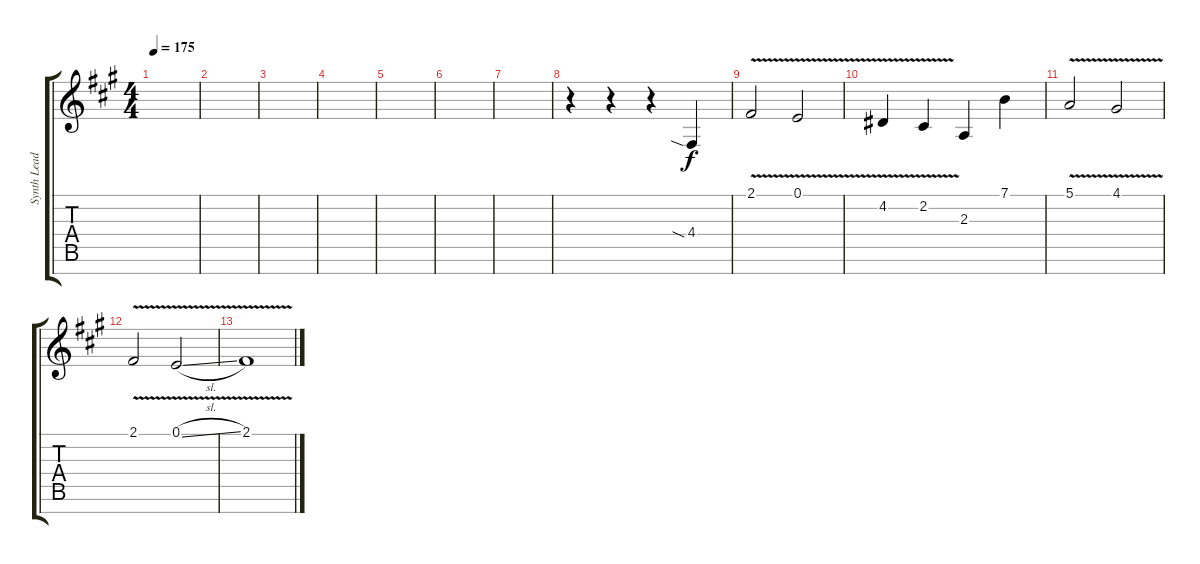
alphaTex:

\track ("Synth Lead" "Synth Lead") {instrument lead2sawtooth}
\staff {score tabs}
\tuning (E4 B3 G3 D3 A2 E2 B1) {hide}
\ts (4 4)
\tempo 175
\clef g2
\ks f#minor
|
|
|
|
|
|
|
r.4 r.4 r.4 4.4{sia}.4 |
2.1{v}.2 0.1{v}.2 |
4.2{v}.4 2.2{v}.4 2.3.4 7.1.4 |
5.1{v}.2 4.1{v}.2 |
2.1{v}.2 0.1{v sl}.2 |
2.1{v}.1
